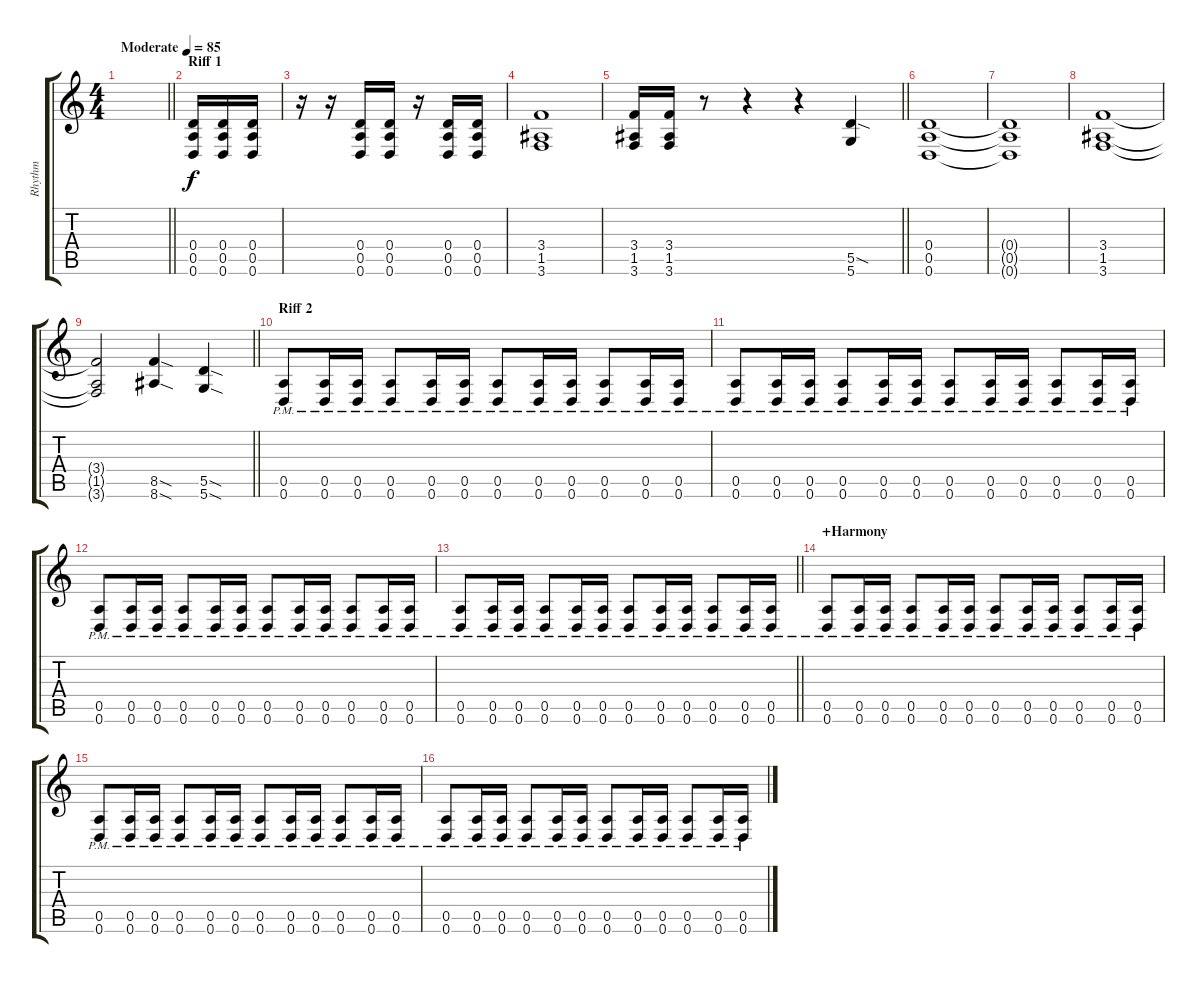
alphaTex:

\track ("Rhythm" "Rhythm") {instrument distortionguitar}
\staff {score tabs}
\tuning (E4 B3 G3 D3 A2 D2) {hide}
\ts (4 4)
\tempo (85 "Moderate")
\clef g2
\barLineRight lightlight
\ks c
|
\section ("" "Riff 1")
(0.4 0.5 0.6).16 (0.4 0.5 0.6).16 (0.4 0.5 0.6).16 |
r.16 r.16 (0.4 0.5 0.6).16 (0.4 0.5 0.6).16 r.16 (0.4 0.5 0.6).16 (0.4 0.5 0.6).16 |
(3.4 1.5 3.6).1 |
\barLineRight lightlight
(3.4 1.5 3.6).16 (3.4 1.5 3.6).16 r.8 r.4 r.4 (5.5{sod} 5.6).4 |
\section ("" "")
(0.4 0.5 0.6).1 |
(0.4{t} 0.5{t} 0.6{t}).1 |
(3.4 1.5 3.6).1 |
\barLineRight lightlight
(3.4{t} 1.5{t} 3.6{t}).2 (8.5{sod} 8.6{sod}).4 (5.5{sod} 5.6{sod}).4 |
\section ("" "Riff 2")
(0.5{pm} 0.6{pm}).8 (0.5{pm} 0.6{pm}).16 (0.5{pm} 0.6{pm}).16 (0.5{pm} 0.6{pm}).8 (0.5{pm} 0.6{pm}).16 (0.5{pm} 0.6{pm}).16 (0.5{pm} 0.6{pm}).8 (0.5{pm} 0.6{pm}).16 (0.5{pm} 0.6{pm}).16 (0.5{pm} 0.6{pm}).8 (0.5{pm} 0.6{pm}).16 (0.5{pm} 0.6{pm}).16 |
(0.5{pm} 0.6{pm}).8 (0.5{pm} 0.6{pm}).16 (0.5{pm} 0.6{pm}).16 (0.5{pm} 0.6{pm}).8 (0.5{pm} 0.6{pm}).16 (0.5{pm} 0.6{pm}).16 (0.5{pm} 0.6{pm}).8 (0.5{pm} 0.6{pm}).16 (0.5{pm} 0.6{pm}).16 (0.5{pm} 0.6{pm}).8 (0.5{pm} 0.6{pm}).16 (0.5{pm} 0.6{pm}).16 |
(0.5{pm} 0.6{pm}).8 (0.5{pm} 0.6{pm}).16 (0.5{pm} 0.6{pm}).16 (0.5{pm} 0.6{pm}).8 (0.5{pm} 0.6{pm}).16 (0.5{pm} 0.6{pm}).16 (0.5{pm} 0.6{pm}).8 (0.5{pm} 0.6{pm}).16 (0.5{pm} 0.6{pm}).16 (0.5{pm} 0.6{pm}).8 (0.5{pm} 0.6{pm}).16 (0.5{pm} 0.6{pm}).16 |
\barLineRight lightlight
(0.5{pm} 0.6{pm}).8 (0.5{pm} 0.6{pm}).16 (0.5{pm} 0.6{pm}).16 (0.5{pm} 0.6{pm}).8 (0.5{pm} 0.6{pm}).16 (0.5{pm} 0.6{pm}).16 (0.5{pm} 0.6{pm}).8 (0.5{pm} 0.6{pm}).16 (0.5{pm} 0.6{pm}).16 (0.5{pm} 0.6{pm}).8 (0.5{pm} 0.6{pm}).16 (0.5{pm} 0.6{pm}).16 |
\section ("" "+Harmony")
(0.5{pm} 0.6{pm}).8 (0.5{pm} 0.6{pm}).16 (0.5{pm} 0.6{pm}).16 (0.5{pm} 0.6{pm}).8 (0.5{pm} 0.6{pm}).16 (0.5{pm} 0.6{pm}).16 (0.5{pm} 0.6{pm}).8 (0.5{pm} 0.6{pm}).16 (0.5{pm} 0.6{pm}).16 (0.5{pm} 0.6{pm}).8 (0.5{pm} 0.6{pm}).16 (0.5{pm} 0.6{pm}).16 |
(0.5{pm} 0.6{pm}).8 (0.5{pm} 0.6{pm}).16 (0.5{pm} 0.6{pm}).16 (0.5{pm} 0.6{pm}).8 (0.5{pm} 0.6{pm}).16 (0.5{pm} 0.6{pm}).16 (0.5{pm} 0.6{pm}).8 (0.5{pm} 0.6{pm}).16 (0.5{pm} 0.6{pm}).16 (0.5{pm} 0.6{pm}).8 (0.5{pm} 0.6{pm}).16 (0.5{pm} 0.6{pm}).16 |
(0.5{pm} 0.6{pm}).8 (0.5{pm} 0.6{pm}).16 (0.5{pm} 0.6{pm}).16 (0.5{pm} 0.6{pm}).8 (0.5{pm} 0.6{pm}).16 (0.5{pm} 0.6{pm}).16 (0.5{pm} 0.6{pm}).8 (0.5{pm} 0.6{pm}).16 (0.5{pm} 0.6{pm}).16 (0.5{pm} 0.6{pm}).8 (0.5{pm} 0.6{pm}).16 (0.5{pm} 0.6{pm}).16
